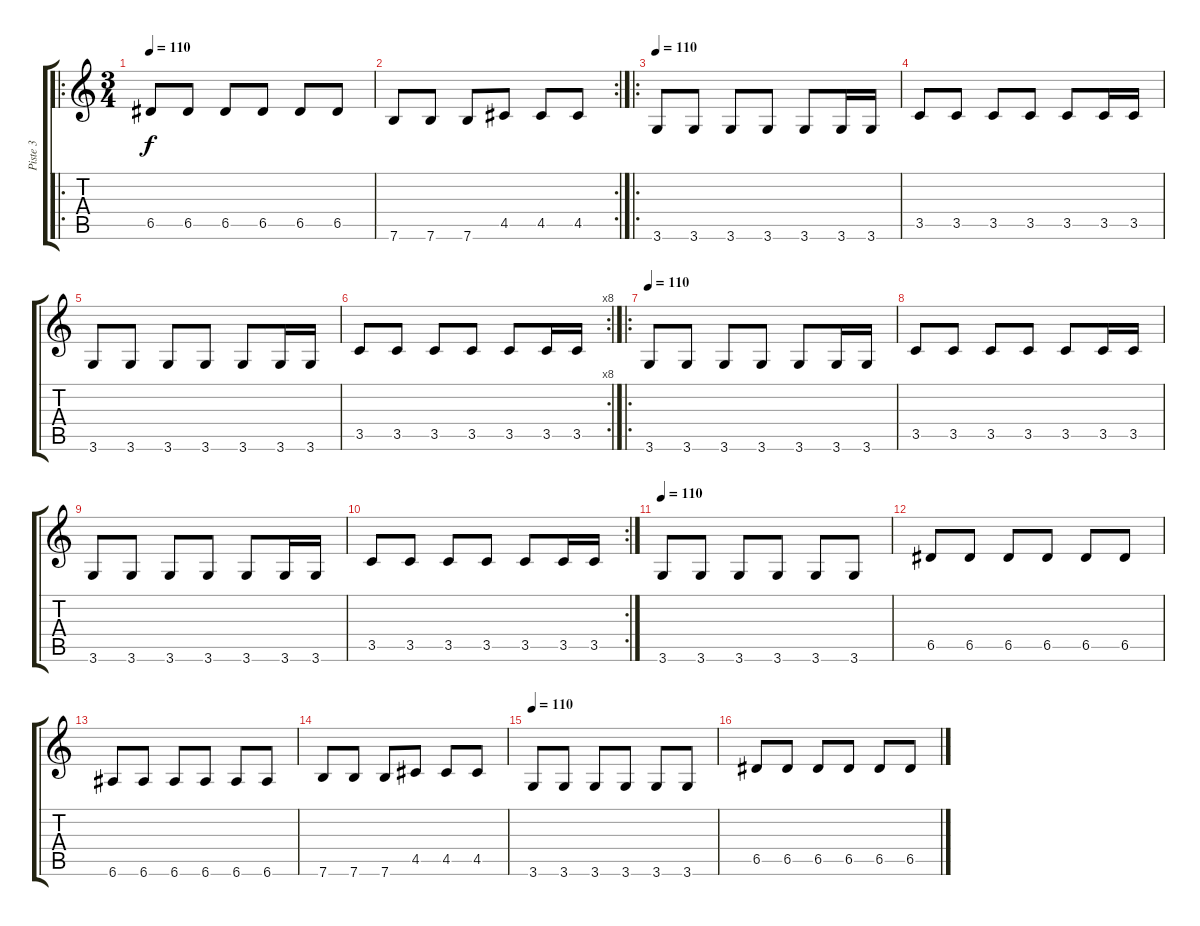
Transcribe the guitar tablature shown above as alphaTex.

\track ("Piste 3" "Piste 3") {instrument electricbassfinger}
\staff {score tabs}
\tuning (E4 B3 G3 D3 A2 E2) {hide}
\ro
\ts (3 4)
\tempo 110
\clef g2
\ks c
6.5.8{dy f} 6.5.8 6.5.8 6.5.8 6.5.8 6.5.8 |
\rc 2
7.6.8 7.6.8 7.6.8 4.5.8 4.5.8 4.5.8 |
\ro
\tempo 110
3.6.8 3.6.8 3.6.8 3.6.8 3.6.8 3.6.16 3.6.16 |
3.5.8 3.5.8 3.5.8 3.5.8 3.5.8 3.5.16 3.5.16 |
3.6.8 3.6.8 3.6.8 3.6.8 3.6.8 3.6.16 3.6.16 |
\rc 8
3.5.8 3.5.8 3.5.8 3.5.8 3.5.8 3.5.16 3.5.16 |
\ro
\tempo 110
3.6.8 3.6.8 3.6.8 3.6.8 3.6.8 3.6.16 3.6.16 |
3.5.8 3.5.8 3.5.8 3.5.8 3.5.8 3.5.16 3.5.16 |
3.6.8 3.6.8 3.6.8 3.6.8 3.6.8 3.6.16 3.6.16 |
\rc 2
3.5.8 3.5.8 3.5.8 3.5.8 3.5.8 3.5.16 3.5.16 |
\tempo 110
3.6.8 3.6.8 3.6.8 3.6.8 3.6.8 3.6.8 |
6.5.8 6.5.8 6.5.8 6.5.8 6.5.8 6.5.8 |
6.6.8 6.6.8 6.6.8 6.6.8 6.6.8 6.6.8 |
7.6.8 7.6.8 7.6.8 4.5.8 4.5.8 4.5.8 |
\tempo 110
3.6.8 3.6.8 3.6.8 3.6.8 3.6.8 3.6.8 |
6.5.8 6.5.8 6.5.8 6.5.8 6.5.8 6.5.8
